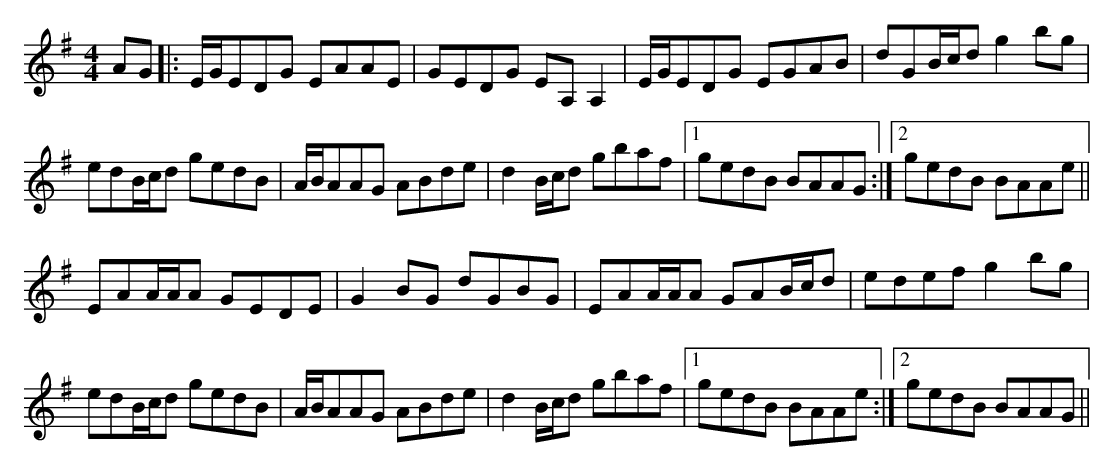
X:1
M:4/4
K:Ador
AG|:E/G/EDG EAAE|GEDG EA,A,2|E/G/EDG EGAB|dGB/c/d g2bg|
edB/c/d gedB|A/B/AAG ABde|d2 B/c/d gbaf|1 gedB BAAG:|2 gedB BAAe||
EAA/A/A GEDE|G2BG dGBG|EAA/A/A GAB/c/d|edef g2bg|
edB/c/d gedB|A/B/AAG ABde|d2 B/c/d gbaf|1 gedB BAAe:|2 gedB BAAG||
